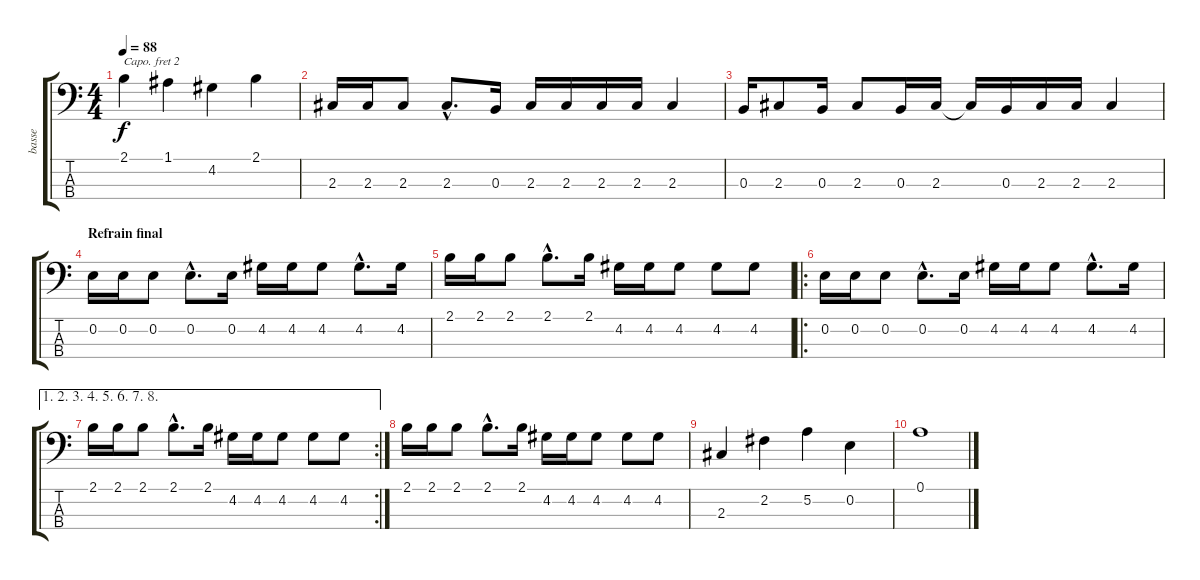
\track ("basse" "basse") {instrument electricbassfinger}
\staff {score tabs}
\capo 2
\tuning (G2 D2 A1 E1) {hide}
\ts (4 4)
\tempo 88
\clef f4
\ks c
2.1.4{dy f} 1.1.4 4.2.4 2.1.4 |
2.3.16 2.3.16 2.3.8 2.3{hac}.8{d} 0.3.16 2.3.16 2.3.16 2.3.16 2.3.16 2.3.4 |
0.3.16 2.3.8 0.3.16 2.3.8 0.3.16 2.3.16 2.3{t}.16 0.3.16 2.3.16 2.3.16 2.3.4 |
\section ("" "Refrain final")
0.2.16 0.2.16 0.2.8 0.2{hac}.8{d} 0.2.16 4.2.16 4.2.16 4.2.8 4.2{hac}.8{d} 4.2.16 |
2.1.16 2.1.16 2.1.8 2.1{hac}.8{d} 2.1.16 4.2.16 4.2.16 4.2.8 4.2.8 4.2.8 |
\ro
0.2.16 0.2.16 0.2.8 0.2{hac}.8{d} 0.2.16 4.2.16 4.2.16 4.2.8 4.2{hac}.8{d} 4.2.16 |
\ae (1 2 3 4 5 6 7 8)
\rc 2
2.1.16 2.1.16 2.1.8 2.1{hac}.8{d} 2.1.16 4.2.16 4.2.16 4.2.8 4.2.8 4.2.8 |
2.1.16 2.1.16 2.1.8 2.1{hac}.8{d} 2.1.16 4.2.16 4.2.16 4.2.8 4.2.8 4.2.8 |
2.3.4 2.2.4 5.2.4 0.2.4 |
0.1.1
